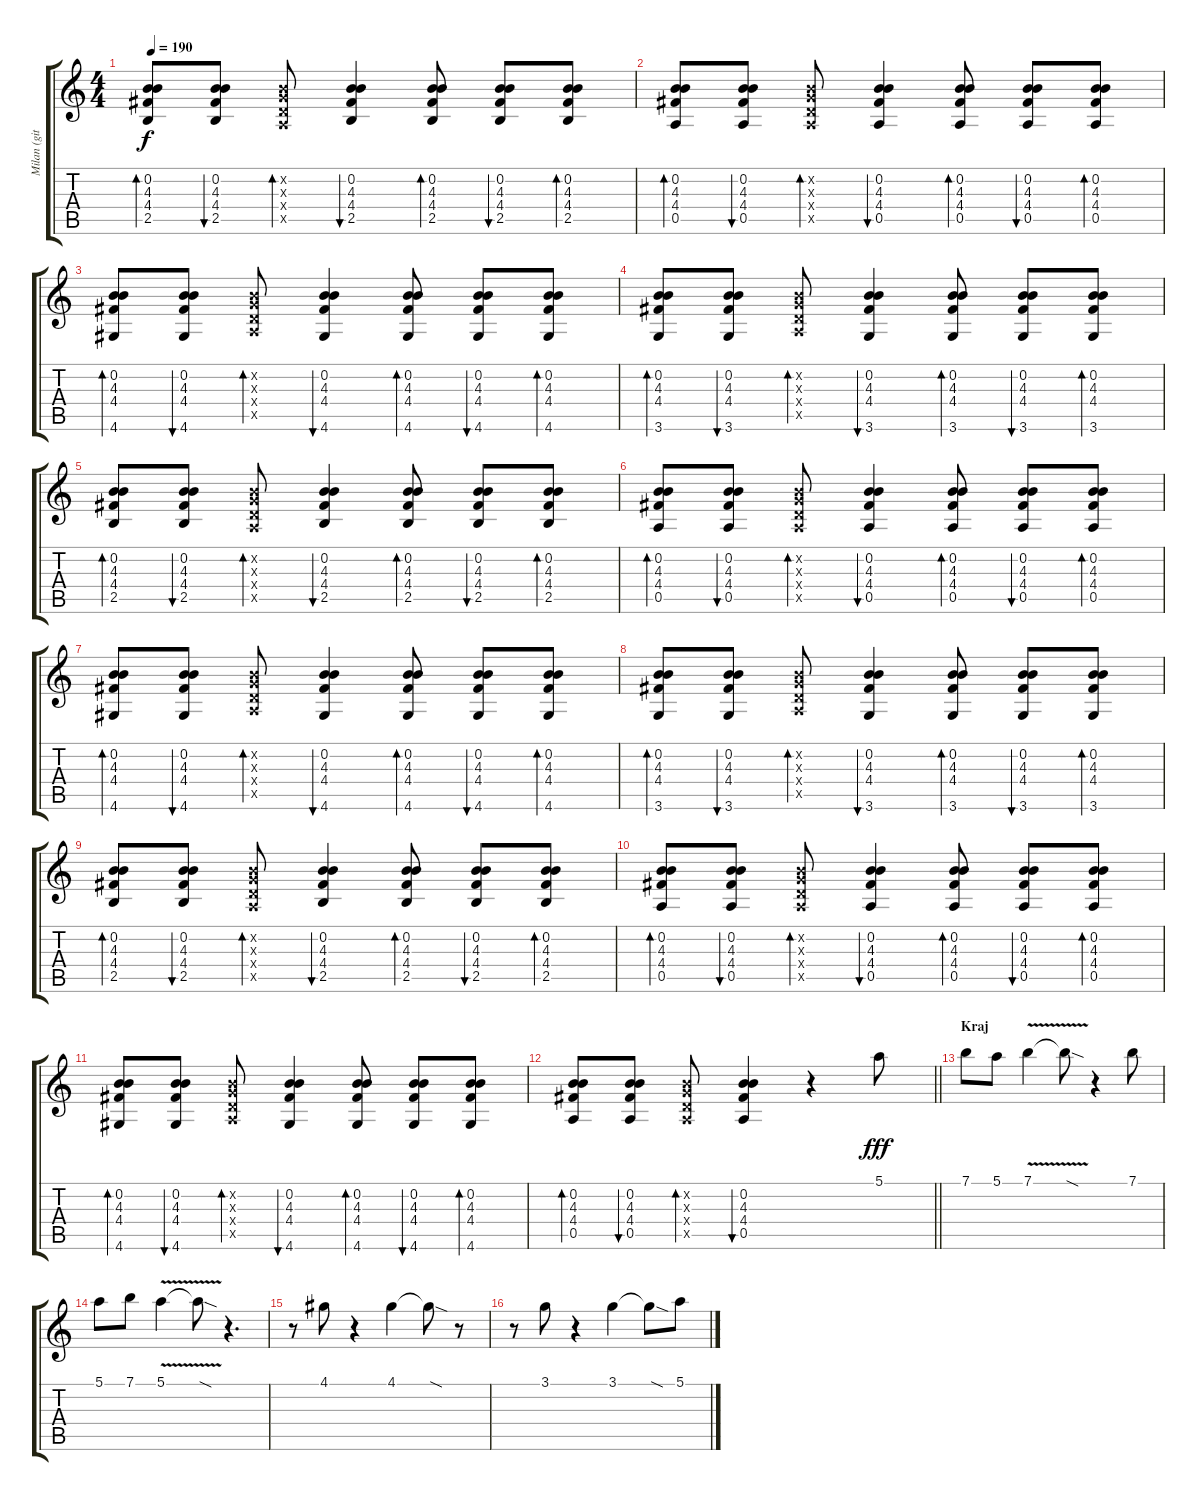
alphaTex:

\track ("Milan (gitara)" "Milan (git") {instrument electricguitarclean}
\staff {score tabs}
\tuning (E4 B3 G3 D3 A2 E2) {hide}
\ts (4 4)
\tempo 190
\clef g2
\ks c
(0.2 4.3 4.4 2.5).8{bd 120 dy f} (0.2 4.3 4.4 2.5).8{bu 120} (0.2{x} 0.3{x} 0.4{x} 0.5{x}).8{bd 120} (0.2 4.3 4.4 2.5).4{bu 120} (0.2 4.3 4.4 2.5).8{bd 120} (0.2 4.3 4.4 2.5).8{bu 120} (0.2 4.3 4.4 2.5).8{bd 120} |
(0.2 4.3 4.4 0.5).8{bd 120} (0.2 4.3 4.4 0.5).8{bu 120} (0.2{x} 0.3{x} 0.4{x} 0.5{x}).8{bd 120} (0.2 4.3 4.4 0.5).4{bu 120} (0.2 4.3 4.4 0.5).8{bd 120} (0.2 4.3 4.4 0.5).8{bu 120} (0.2 4.3 4.4 0.5).8{bd 120} |
(0.2 4.3 4.4 4.6).8{bd 120} (0.2 4.3 4.4 4.6).8{bu 120} (0.2{x} 0.3{x} 0.4{x} 0.5{x}).8{bd 120} (0.2 4.3 4.4 4.6).4{bu 120} (0.2 4.3 4.4 4.6).8{bd 120} (0.2 4.3 4.4 4.6).8{bu 120} (0.2 4.3 4.4 4.6).8{bd 120} |
(0.2 4.3 4.4 3.6).8{bd 120} (0.2 4.3 4.4 3.6).8{bu 120} (0.2{x} 0.3{x} 0.4{x} 0.5{x}).8{bd 120} (0.2 4.3 4.4 3.6).4{bu 120} (0.2 4.3 4.4 3.6).8{bd 120} (0.2 4.3 4.4 3.6).8{bu 120} (0.2 4.3 4.4 3.6).8{bd 120} |
(0.2 4.3 4.4 2.5).8{bd 120} (0.2 4.3 4.4 2.5).8{bu 120} (0.2{x} 0.3{x} 0.4{x} 0.5{x}).8{bd 120} (0.2 4.3 4.4 2.5).4{bu 120} (0.2 4.3 4.4 2.5).8{bd 120} (0.2 4.3 4.4 2.5).8{bu 120} (0.2 4.3 4.4 2.5).8{bd 120} |
(0.2 4.3 4.4 0.5).8{bd 120} (0.2 4.3 4.4 0.5).8{bu 120} (0.2{x} 0.3{x} 0.4{x} 0.5{x}).8{bd 120} (0.2 4.3 4.4 0.5).4{bu 120} (0.2 4.3 4.4 0.5).8{bd 120} (0.2 4.3 4.4 0.5).8{bu 120} (0.2 4.3 4.4 0.5).8{bd 120} |
(0.2 4.3 4.4 4.6).8{bd 120} (0.2 4.3 4.4 4.6).8{bu 120} (0.2{x} 0.3{x} 0.4{x} 0.5{x}).8{bd 120} (0.2 4.3 4.4 4.6).4{bu 120} (0.2 4.3 4.4 4.6).8{bd 120} (0.2 4.3 4.4 4.6).8{bu 120} (0.2 4.3 4.4 4.6).8{bd 120} |
(0.2 4.3 4.4 3.6).8{bd 120} (0.2 4.3 4.4 3.6).8{bu 120} (0.2{x} 0.3{x} 0.4{x} 0.5{x}).8{bd 120} (0.2 4.3 4.4 3.6).4{bu 120} (0.2 4.3 4.4 3.6).8{bd 120} (0.2 4.3 4.4 3.6).8{bu 120} (0.2 4.3 4.4 3.6).8{bd 120} |
(0.2 4.3 4.4 2.5).8{bd 120} (0.2 4.3 4.4 2.5).8{bu 120} (0.2{x} 0.3{x} 0.4{x} 0.5{x}).8{bd 120} (0.2 4.3 4.4 2.5).4{bu 120} (0.2 4.3 4.4 2.5).8{bd 120} (0.2 4.3 4.4 2.5).8{bu 120} (0.2 4.3 4.4 2.5).8{bd 120} |
(0.2 4.3 4.4 0.5).8{bd 120} (0.2 4.3 4.4 0.5).8{bu 120} (0.2{x} 0.3{x} 0.4{x} 0.5{x}).8{bd 120} (0.2 4.3 4.4 0.5).4{bu 120} (0.2 4.3 4.4 0.5).8{bd 120} (0.2 4.3 4.4 0.5).8{bu 120} (0.2 4.3 4.4 0.5).8{bd 120} |
(0.2 4.3 4.4 4.6).8{bd 120} (0.2 4.3 4.4 4.6).8{bu 120} (0.2{x} 0.3{x} 0.4{x} 0.5{x}).8{bd 120} (0.2 4.3 4.4 4.6).4{bu 120} (0.2 4.3 4.4 4.6).8{bd 120} (0.2 4.3 4.4 4.6).8{bu 120} (0.2 4.3 4.4 4.6).8{bd 120} |
\barLineRight lightlight
(0.2 4.3 4.4 0.5).8{bd 120} (0.2 4.3 4.4 0.5).8{bu 120} (0.2{x} 0.3{x} 0.4{x} 0.5{x}).8{bd 120} (0.2 4.3 4.4 0.5).4{bu 120} r.4 5.1.8{dy fff} |
\section ("" "Kraj")
7.1.8 5.1.8 7.1{v}.4 7.1{sod t}.8 r.4 7.1.8 |
5.1.8 7.1.8 5.1{v}.4 5.1{sod t}.8 r.4{d} |
r.8 4.1.8 r.4 4.1.4 4.1{sod t}.8 r.8 |
r.8 3.1.8 r.4 3.1.4 3.1{sod t}.8 5.1.8
